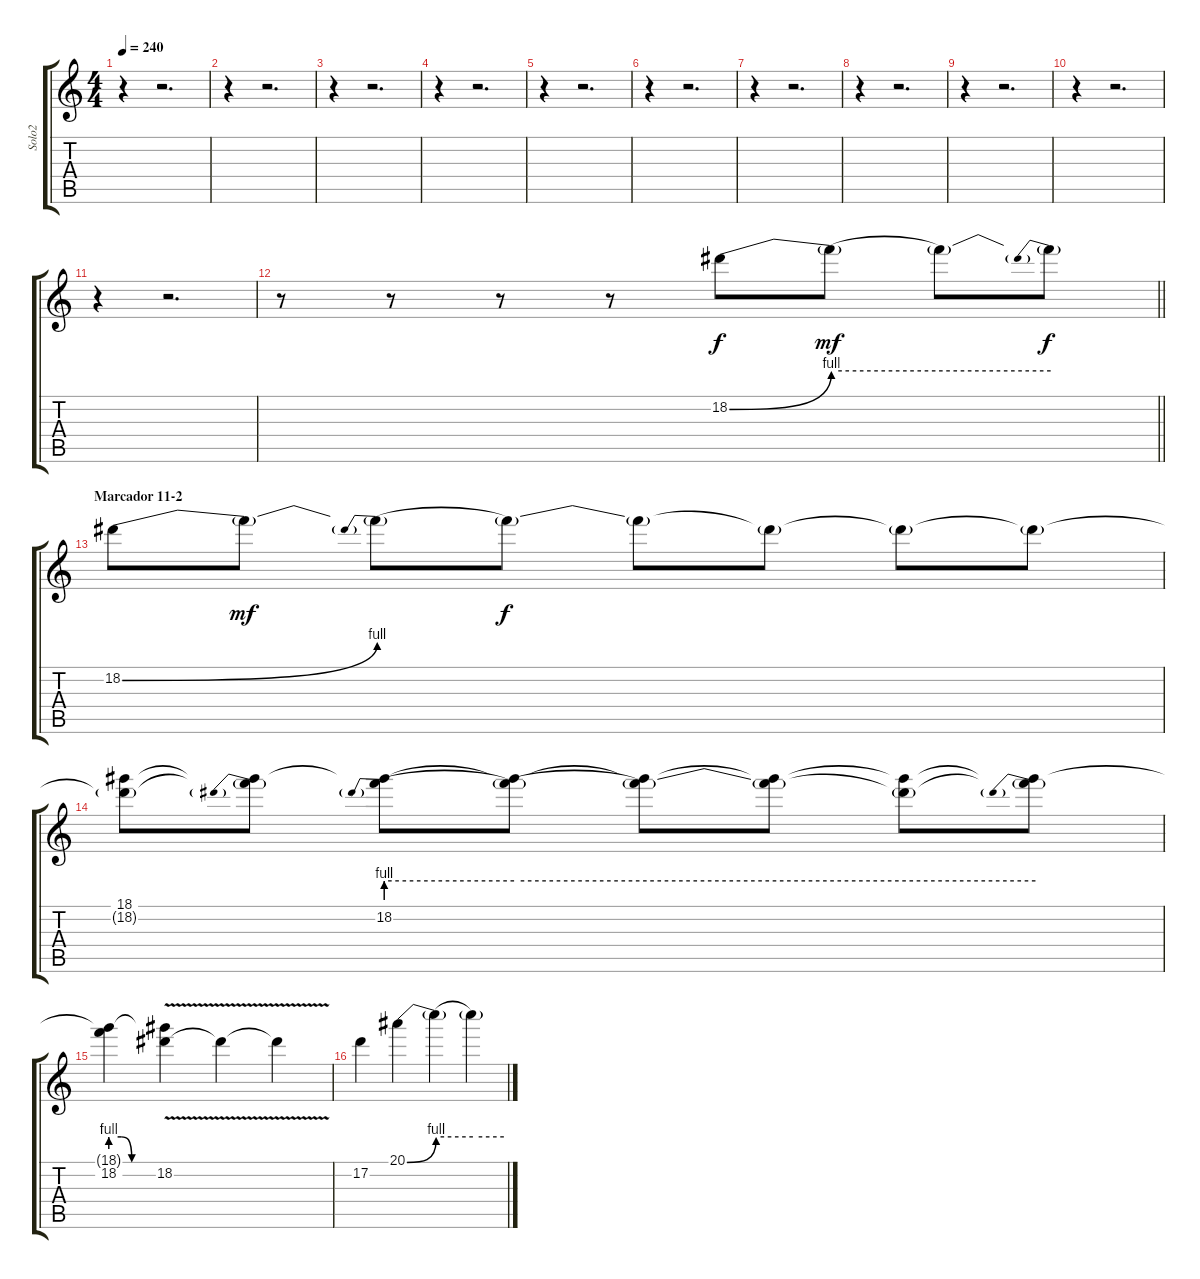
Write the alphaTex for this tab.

\track ("Solo2" "Solo2") {instrument distortionguitar}
\staff {score tabs}
\tuning (D4 A3 F3 C3 G2 C2) {hide}
\ts (4 4)
\tempo 240
\clef g2
\ks c
r.4{dy f} r.2{d} |
r.4 r.2{d} |
r.4 r.2{d} |
r.4 r.2{d} |
r.4 r.2{d} |
r.4 r.2{d} |
r.4 r.2{d} |
r.4 r.2{d} |
r.4 r.2{d} |
r.4 r.2{d} |
r.4 r.2{d} |
\barLineRight lightlight
r.8 r.8 r.8 r.8 18.2{be (bend 0 0 60 4)}.8 18.2{be (hold 0 4 60 4) t}.8{dy mf} 18.2{t}.8 18.2{be (prebend 0 4 60 4) t}.8{dy f} |
\section ("" "Marcador 11-2")
18.2{be (bend 0 0 60 4)}.8 18.2{t}.8{dy mf} 18.2{be (prebend 0 4 60 4) t}.8 18.2{t}.8{dy f} 18.2{t}.8 18.2{t}.8 18.2{t}.8 18.2{t}.8 |
(18.1 18.2{t}).8 (18.1{t} 18.2{be (prebend 0 4 60 4) t}).8 (18.1{t} 18.2{be (prebend 0 4 60 4)}).8 (18.1{t} 18.2{be (hold 0 4 60 4) t}).8 (18.1{t} 18.2{t}).8 (18.1{t} 18.2{t}).8 (18.1{t} 18.2{t}).8 (18.1{t} 18.2{be (prebend 0 4 60 4) t}).8 |
(18.1{t} 18.2{be (custom 0 4 15 4 30 0 60 0)}).4 (18.1{t} 18.2{v}).4 18.2{v t}.4 18.2{v t}.4 |
17.2.4 20.1{be (bend 0 0 60 4)}.4 20.1{be (hold 0 4 60 4) t}.4 20.1{be (hold 0 4 60 4) t}.4
